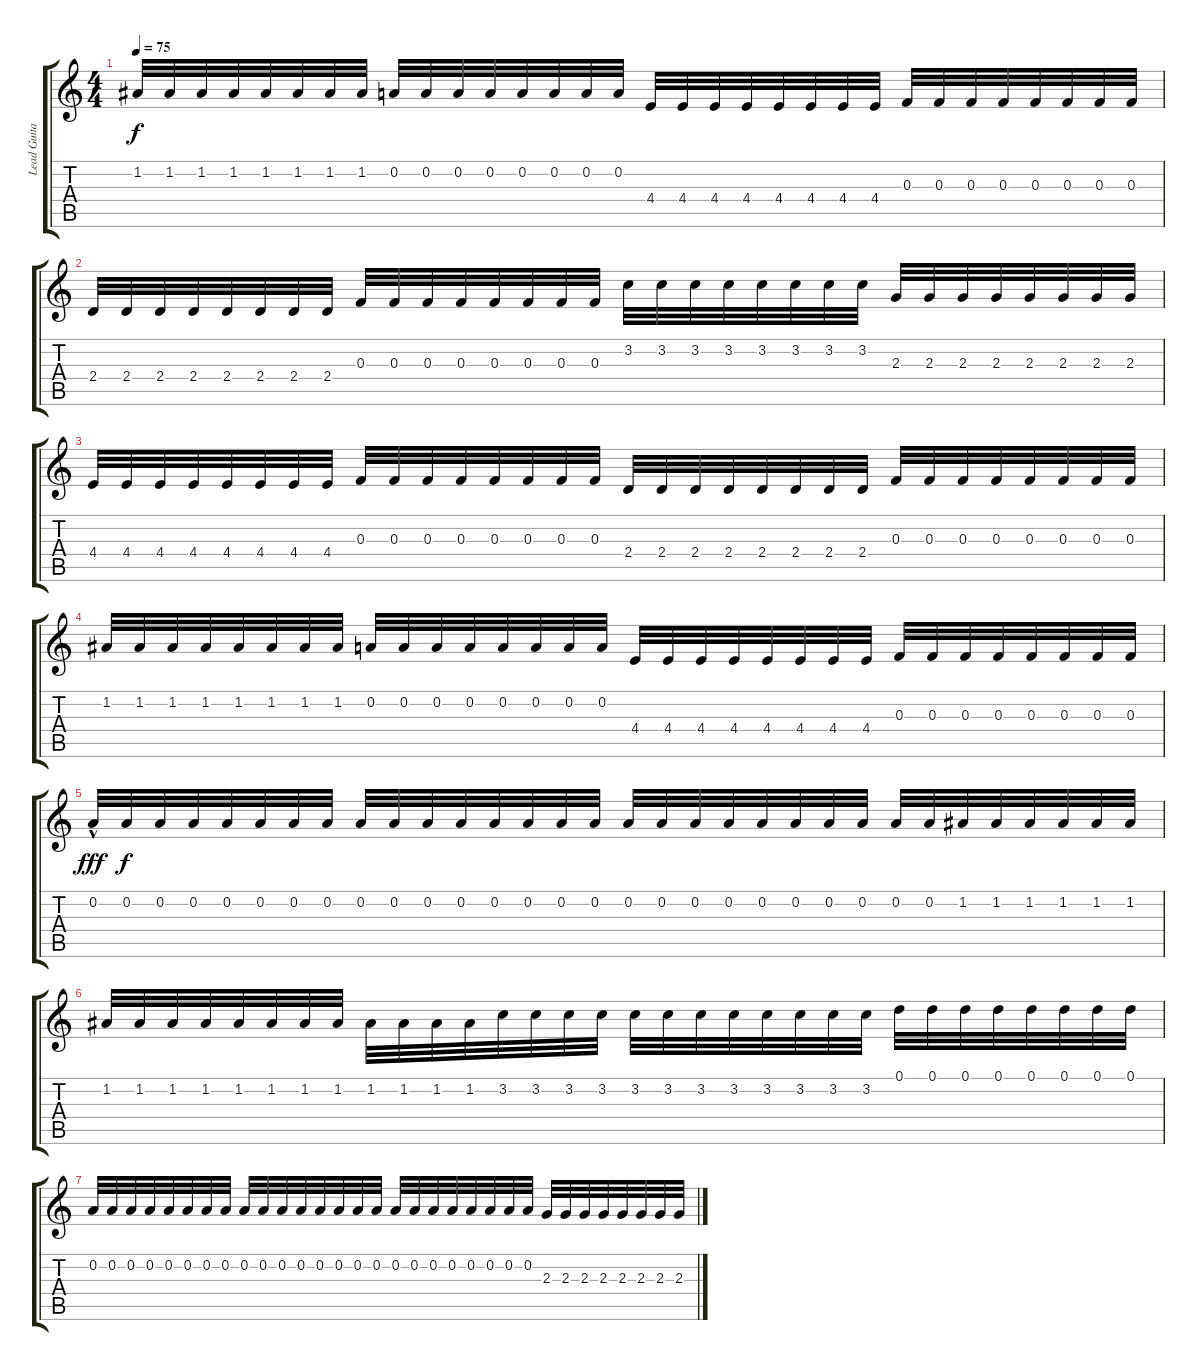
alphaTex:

\track ("Lead Guitar" "Lead Guita") {instrument overdrivenguitar}
\staff {score tabs}
\tuning (D4 A3 F3 C3 G2 C2) {hide}
\ts (4 4)
\tempo 75
\clef g2
\ks c
1.2.32{dy f} 1.2.32 1.2.32 1.2.32 1.2.32 1.2.32 1.2.32 1.2.32 0.2.32 0.2.32 0.2.32 0.2.32 0.2.32 0.2.32 0.2.32 0.2.32 4.4.32 4.4.32 4.4.32 4.4.32 4.4.32 4.4.32 4.4.32 4.4.32 0.3.32 0.3.32 0.3.32 0.3.32 0.3.32 0.3.32 0.3.32 0.3.32 |
2.4.32 2.4.32 2.4.32 2.4.32 2.4.32 2.4.32 2.4.32 2.4.32 0.3.32 0.3.32 0.3.32 0.3.32 0.3.32 0.3.32 0.3.32 0.3.32 3.2.32 3.2.32 3.2.32 3.2.32 3.2.32 3.2.32 3.2.32 3.2.32 2.3.32 2.3.32 2.3.32 2.3.32 2.3.32 2.3.32 2.3.32 2.3.32 |
4.4.32 4.4.32 4.4.32 4.4.32 4.4.32 4.4.32 4.4.32 4.4.32 0.3.32 0.3.32 0.3.32 0.3.32 0.3.32 0.3.32 0.3.32 0.3.32 2.4.32 2.4.32 2.4.32 2.4.32 2.4.32 2.4.32 2.4.32 2.4.32 0.3.32 0.3.32 0.3.32 0.3.32 0.3.32 0.3.32 0.3.32 0.3.32 |
1.2.32 1.2.32 1.2.32 1.2.32 1.2.32 1.2.32 1.2.32 1.2.32 0.2.32 0.2.32 0.2.32 0.2.32 0.2.32 0.2.32 0.2.32 0.2.32 4.4.32 4.4.32 4.4.32 4.4.32 4.4.32 4.4.32 4.4.32 4.4.32 0.3.32 0.3.32 0.3.32 0.3.32 0.3.32 0.3.32 0.3.32 0.3.32 |
0.2{hac}.32{dy fff volume 16} 0.2.32{dy f} 0.2.32 0.2.32 0.2.32 0.2.32 0.2.32 0.2.32 0.2.32 0.2.32 0.2.32 0.2.32 0.2.32 0.2.32 0.2.32 0.2.32 0.2.32 0.2.32 0.2.32 0.2.32 0.2.32 0.2.32 0.2.32 0.2.32 0.2.32 0.2.32 1.2.32 1.2.32 1.2.32 1.2.32 1.2.32 1.2.32 |
1.2.32 1.2.32 1.2.32 1.2.32 1.2.32 1.2.32 1.2.32 1.2.32 1.2.32 1.2.32 1.2.32 1.2.32 3.2.32 3.2.32 3.2.32 3.2.32 3.2.32 3.2.32 3.2.32 3.2.32 3.2.32 3.2.32 3.2.32 3.2.32 0.1.32 0.1.32 0.1.32 0.1.32 0.1.32 0.1.32 0.1.32 0.1.32 |
0.2.32 0.2.32 0.2.32 0.2.32 0.2.32 0.2.32 0.2.32 0.2.32 0.2.32 0.2.32 0.2.32 0.2.32 0.2.32 0.2.32 0.2.32 0.2.32 0.2.32 0.2.32 0.2.32 0.2.32 0.2.32 0.2.32 0.2.32 0.2.32 2.3.32 2.3.32 2.3.32 2.3.32 2.3.32 2.3.32 2.3.32 2.3.32
